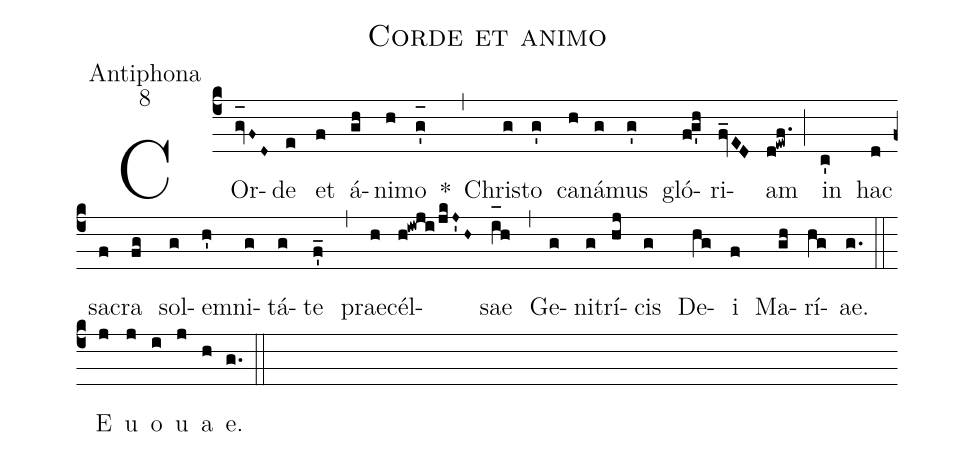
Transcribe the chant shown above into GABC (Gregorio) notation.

name:Corde et animo;
office-part:Antiphona;
mode:8;
%%
(c4) COr(gv_[oh:h]F~D~)de(e) et(f) á(gh)ni(h)mo(g'_[oh:h]) *(,) Chri(g)sto(g') ca(h)ná(g)mus(g') gló(fg'h)ri(fv_ED)am(d!ewf.) (;) in(c') hac(d) sa(f)cra(fg) sol(g)e(h')mni(g)tá(g)te(f'_) (,) prae(h)cél(h!iwji/jkJ~'H~)sae(i_[oh:h]h) (,) Ge(g)ni(g)trí(hj)cis(g) De(hg)i(f) Ma(gh)rí(hg)ae.(g.) (::) <eu>E(j) u(j) o(i) u(j) a(h) e.</eu>(g.) (::)
